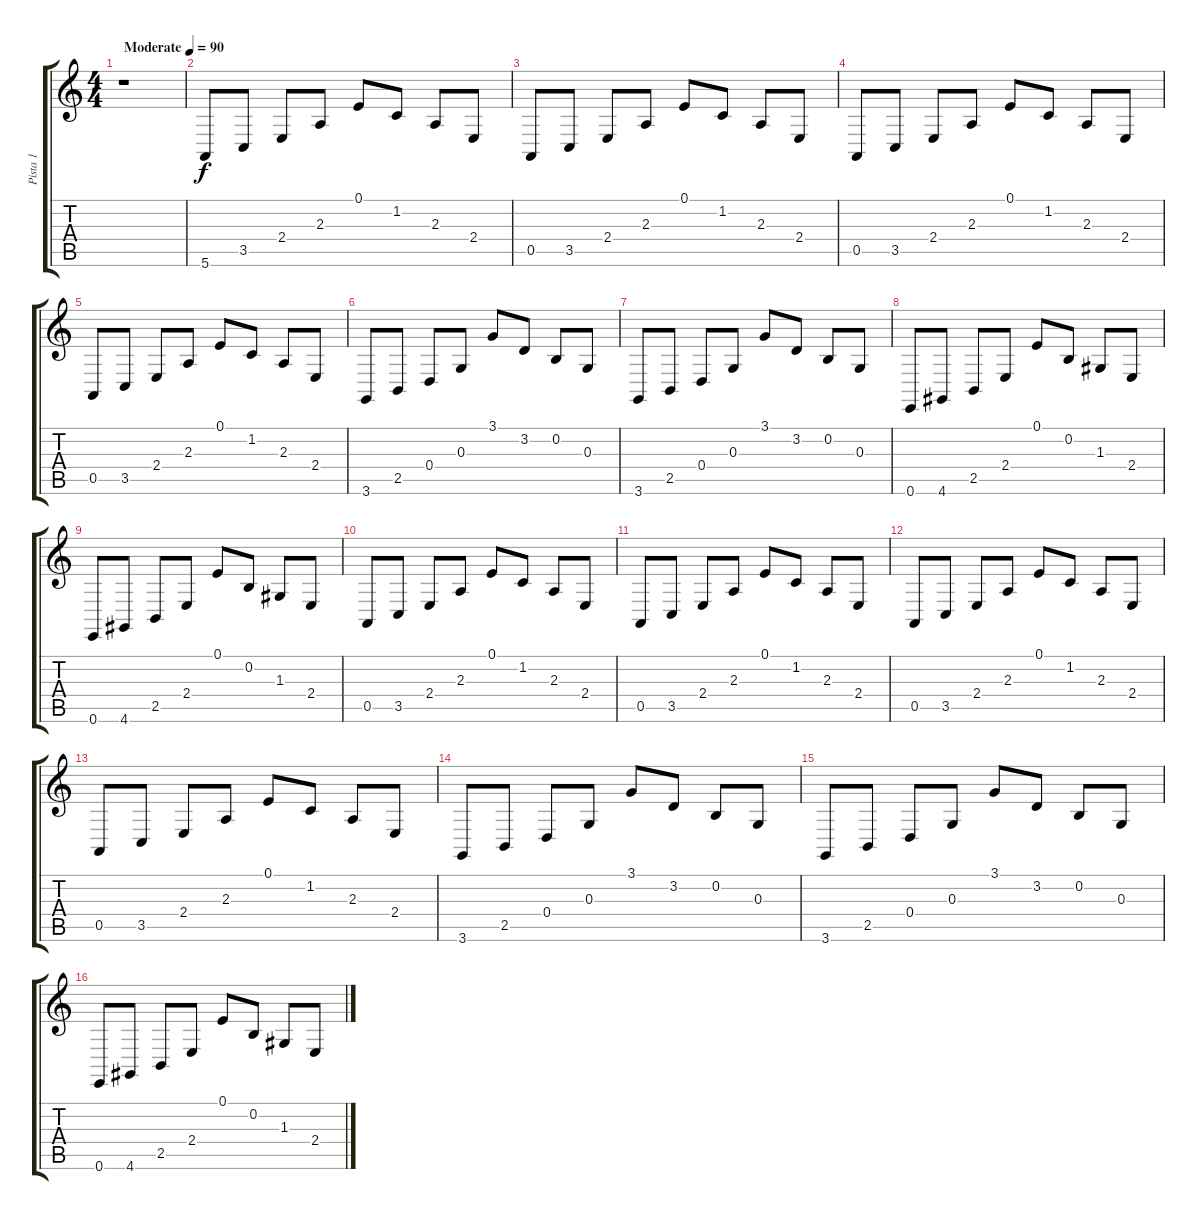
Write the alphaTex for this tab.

\track ("Pista 1" "Pista 1") {instrument electricpiano1}
\staff {score tabs}
\tuning (E4 B3 G3 D3 A2 E2) {hide}
\ts (4 4)
\tempo (90 "Moderate")
\clef g2
\ks c
r.1{dy f instrument electricpiano1} |
5.6.8 3.5.8 2.4.8 2.3.8 0.1.8 1.2.8 2.3.8 2.4.8 |
0.5.8 3.5.8 2.4.8 2.3.8 0.1.8 1.2.8 2.3.8 2.4.8 |
0.5.8 3.5.8 2.4.8 2.3.8 0.1.8 1.2.8 2.3.8 2.4.8 |
0.5.8 3.5.8 2.4.8 2.3.8 0.1.8 1.2.8 2.3.8 2.4.8 |
3.6.8 2.5.8 0.4.8 0.3.8 3.1.8 3.2.8 0.2.8 0.3.8 |
3.6.8 2.5.8 0.4.8 0.3.8 3.1.8 3.2.8 0.2.8 0.3.8 |
0.6.8 4.6.8 2.5.8 2.4.8 0.1.8 0.2.8 1.3.8 2.4.8 |
0.6.8 4.6.8 2.5.8 2.4.8 0.1.8 0.2.8 1.3.8 2.4.8 |
0.5.8 3.5.8 2.4.8 2.3.8 0.1.8 1.2.8 2.3.8 2.4.8 |
0.5.8 3.5.8 2.4.8 2.3.8 0.1.8 1.2.8 2.3.8 2.4.8 |
0.5.8 3.5.8 2.4.8 2.3.8 0.1.8 1.2.8 2.3.8 2.4.8 |
0.5.8 3.5.8 2.4.8 2.3.8 0.1.8 1.2.8 2.3.8 2.4.8 |
3.6.8 2.5.8 0.4.8 0.3.8 3.1.8 3.2.8 0.2.8 0.3.8 |
3.6.8 2.5.8 0.4.8 0.3.8 3.1.8 3.2.8 0.2.8 0.3.8 |
0.6.8 4.6.8 2.5.8 2.4.8 0.1.8 0.2.8 1.3.8 2.4.8
